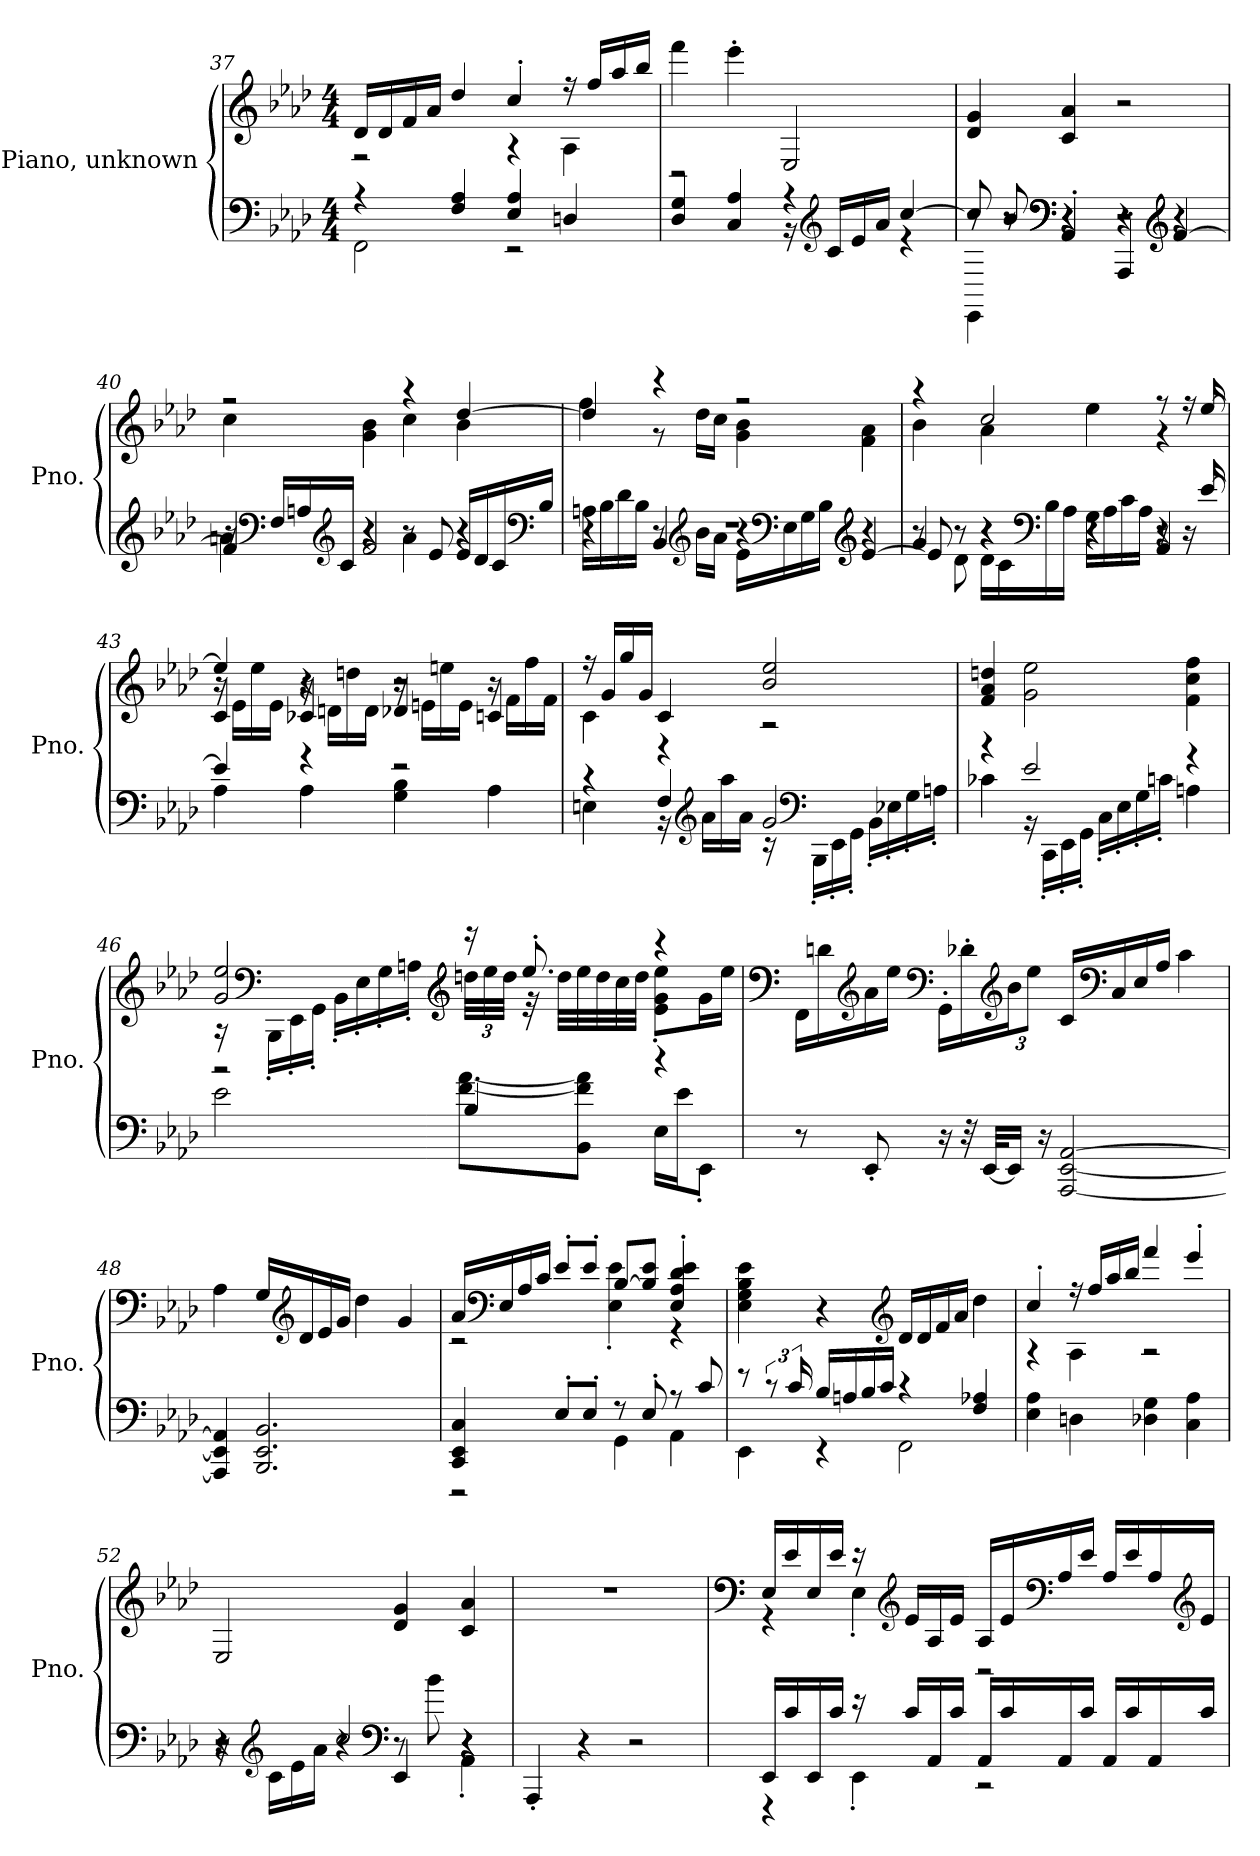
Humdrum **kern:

**kern	**kern
*part1	*part1
*staff2	*staff1
*I"Piano, unknown	*
*I'Pno.	*
*clefF4	*clefG2
*k[b-e-a-d-]	*k[b-e-a-d-]
*M4/4	*M4/4
=37	=37
*^	*^
4r	2FF\	16d-/LL	2r
.	.	16d-/	.
.	.	16f/	.
.	.	16a-/JJ	.
4F/ 4A-/	.	4dd-/	.
4E-/ 4A-/	2r	4cc'/	4r
4Dn/	.	16r	4A-\
.	.	16ff/LL	.
.	.	16aa-/	.
.	.	16bb-/JJ	.
*	*	*v	*v
!!LO:LB:g=z
=38	=38	=38
2r	4D-/ 4G/	4fff\
.	4C/ 4A-/	4eee-'\
4r	16r	2E-/
*clefG2	*	*
.	16c/LL	.
.	16e-/	.
.	16a-/JJ	.
[4cc/	4r	.
=39	=39	=39
*	*^	*
8cc/]	4EE-\	8r	4d-/ 4g/
8r	.	8b-/	.
*clefF4	*	*	*
4r	4r	4AA-'/	4c/ 4a-/
4r	2r	4AAA-'/	2r
*clefG2	*	*	*
[4f/	.	4r	.
=40	=40	=40	=40
*	*	*	*^
4f/]	4an\	16r	2r	4cc\
*clefF4	*	*	*	*
.	.	16F/LL	.	.
.	.	16An/	.	.
*clefG2	*	*	*	*
.	.	16c/JJ	.	.
2f/	4r	4r	.	4g\ 4b-\
.	4a\	8r	4r	4cc\
.	.	8e-/	.	.
4r	4r	16e-/LL	[4dd-/	4b-\
.	.	16d-/	.	.
.	.	16c/	.	.
*clefF4	*	*	*	*
.	.	16B-/JJ	.	.
!!LO:LB:g=z	!!
=41	=41	=41	=41	=41
1r	16An\LL	4r	4dd-/]	4ff\
.	16B-\	.	.	.
.	16d-\	.	.	.
.	16B-\JJ	.	.	.
.	8r	4BB-/	4r	8r
*clefG2	*	*	*	*
.	16b-\LL	.	.	16dd-\LL
.	16a-\JJ	.	.	16cc\JJ
.	16e-\LL	4r	2r	4g\ 4b-\
*clefF4	*	*	*	*
.	16E-\	.	.	.
.	16G\	.	.	.
.	16B-\JJ	.	.	.
*clefG2	*	*	*	*
.	4r	[4e-/	.	4f\ 4a-\
=42	=42	=42	=42	=42
4g/	8r	8e-/]	4r	4b-\
.	8d-\	8r	.	.
4r	16d-\LL	4r	2cc/	4a-\
.	16c\	.	.	.
*clefF4	*	*	*	*
.	16B-\	.	.	.
.	16A-\JJ	.	.	.
4r	16G\LL	4r	.	4ee-\
.	16A-\	.	.	.
.	16c\	.	.	.
.	16A-\JJ	.	.	.
8r	4r	4AA-/	8r	4r
16r	.	.	16r	.
[16e-/	.	.	[16ee-/	.
*	*v	*v	*	*
!!LO:PB:g=z
=43	=43	=43	=43
*	*	*	*^
4e-/]	4A-\	4ee-/]	16r	4c/
.	.	.	16e-\LL	.
.	.	.	16ee-\	.
.	.	.	16e-\JJ	.
4r	4A-\	4r	16r	4c-X/
.	.	.	16dn\LL	.
.	.	.	16ddn\	.
.	.	.	16d\JJ	.
2r	4G\ 4B-\	2r	16r	4d-X/
.	.	.	16en\LL	.
.	.	.	16een\	.
.	.	.	16e\JJ	.
.	4A-\	.	16r	4cn/
.	.	.	16f\LL	.
.	.	.	16ff\	.
.	.	.	16f\JJ	.
*	*	*	*v	*v
=44	=44	=44	=44
4r	4En\	16r	4c\
.	.	16g/LL	.
.	.	16gg/	.
.	.	16g/JJ	.
4F/	16r	4c/	4r
*clefG2	*	*	*
.	16a-\LL	.	.
.	16aa-\	.	.
.	16a-\JJ	.	.
2g/	16r	2b-/ 2ee-/	2r
*clefF4	*	*	*
.	16BBB-'\LL	.	.
.	16EE-'\	.	.
.	16GG'\JJ	.	.
.	16BB-'\LL	.	.
.	16E-X'\	.	.
.	16G'\	.	.
.	16An'\JJ	.	.
*	*	*v	*v
!!LO:LB:g=z
=45	=45	=45
4r	4c-X\	4f/ 4a-/ 4ddn/
2e-/	16r	2g\ 2ee-\
.	16CC'\LL	.
.	16EE-'\	.
.	16GG'\JJ	.
.	16C'\LL	.
.	16E-'\	.
.	16G'\	.
.	16cn'\JJ	.
4r	4An\	4f\ 4cc\ 4ff\
=46	=46	=46
*	*	*^
2r	2e-\	2g/ 2ee-/	16r
*	*	*clefF4	*
.	.	.	16BBB-'\LL
.	.	.	16EE-'\
.	.	.	16GG'\JJ
.	.	.	16BB-'\LL
.	.	.	16E-'\
.	.	.	16G'\
.	.	.	16An'\JJ
*	*	*clefG2	*
*	*	*	*Xbrackettup
4B-'/	[8f\ [8a-\L	16r	48ddn\LLL
.	.	.	48ee-\
.	.	.	48dd\JJJ
.	.	8.ee-'/	32r
.	.	.	32dd\LLL
.	8BB-\ 8f\] 8a-\]J	.	32ee-\
.	.	.	32dd\
.	.	.	32cc\
.	.	.	32dd\JJJ
4r	16E-\LL	4r	8e-\' 8g\' 8ee-\'L
.	16e-\J	.	.
.	8EE-'\J	.	16g\L
.	.	.	16ee-\JJ
*v	*v	*	*
*	*v	*v
!!LO:LB:g=z
=47	=47
*	*clefF4
8r	16FF\LL
.	16dn\
*	*clefG2
8EE-'/	16a-\
.	16ee-\JJ
*	*clefF4
16r	16GG'\LL
32r	16d-X'\
[32EE-/KLL	.
*	*clefG2
16EE-/JJ]	24b-\J
.	12ee-\J
16r	.
[2AAA-/ [2EE-/ [2AA-/	16c/LL
*	*clefF4
.	16C/
.	16E-/
.	16A-/JJ
.	4c\
=48	=48
4AAA-/] 4EE-/] 4AA-/]	4A-\
2.BBB-/ 2.EE-/ 2.BB-/	16G/LL
*	*clefG2
.	16d-/
.	16e-/
.	16g/JJ
.	4dd-\
.	4g/
!!LO:LB:g=z
=49	=49
*^	*^
4CC/ 4EE-/ 4C/	2r	16a-/LL	2r
*	*	*clefF4	*
.	.	16E-/	.
.	.	16A-/	.
.	.	16c/JJ	.
8E-'/L	.	8e-'/L	.
8E-'/J	.	8e-'/J	.
8r	4GG\	[8B-/L	4E-\' 4e-\'
8E-'/	.	8B-/] 8e-/J	.
8r	4AA-\	4E-/' 4A-/' 4d-/' 4e-/'	4r
8c/	.	.	.
*	*	*v	*v
=50	=50	=50
8r	4EE-\	4E-\ 4G\ 4B-\ 4e-\
12r	.	.
24c/	.	.
16B-/LL	4r	4r
16An/	.	.
16B-/	.	.
16c/JJ	.	.
*	*	*clefG2
4r	2FF\	16d-/LL
.	.	16d-/
.	.	16f/
.	.	16a-/JJ
4F/ 4A-X/	.	4dd-\
*v	*v	*
=51	=51
*	*^
4E-\ 4A-\	4cc'/	4r
4Dn\	16r	4A-\
.	16ff/LL	.
.	16aa-/	.
.	16bb-/JJ	.
4D-X\ 4G\	4fff/	2r
4C\ 4A-\	4eee-'/	.
*	*v	*v
!!LO:LB:g=z
=52	=52
*^	*
*	*^	*
4r	16r	2r	2E-/
*clefG2	*	*	*
.	16c\LL	.	.
.	16e-\	.	.
.	16a-\JJ	.	.
2cc/	4r	.	.
*clefF4	*	*	*
.	8r	4EE-/	4d-/ 4g/
.	8b-\	.	.
4r	4AA-'\	4r	4c/ 4a-/
*v	*v	*v	*
=53	=53
4AAA-'/	1r
4r	.
2r	.
=54	=54
*	*clefF4
*^	*^
16EE-/LL	4r	16E-/LL	4r
16c/	.	16e-/	.
16EE-/	.	16E-/	.
16c/JJ	.	16e-/JJ	.
16r	4EE-'\	16r	4E-'\
*	*	*clefG2	*
16c/LL	.	16e-/LL	.
16AA-/	.	16A-/	.
16c/JJ	.	16e-/JJ	.
16AA-/LL	2r	16A-/LL	2r
16c/	.	16e-/	.
*	*	*clefF4	*
16AA-/	.	16A-/	.
16c/JJ	.	16e-/JJ	.
16AA-/LL	.	16A-/LL	.
16c/	.	16e-/	.
16AA-/	.	16A-/	.
*	*	*clefG2	*
16c/JJ	.	16e-/JJ	.
*v	*v	*	*
*	*v	*v
=	=
*-	*-
